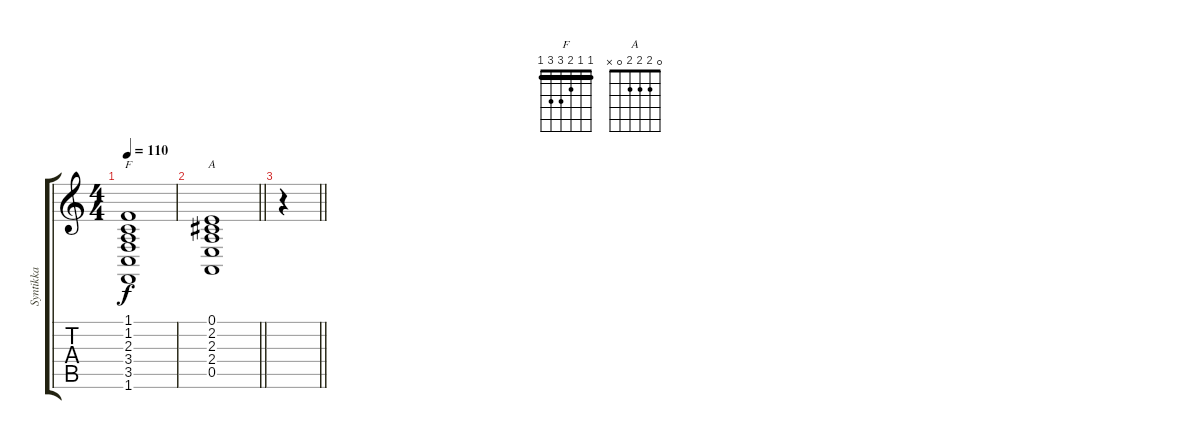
\track ("Syntikka" "Syntikka") {instrument pad2warm}
\staff {score tabs}
\tuning (E4 B3 G3 D3 A2 E2) {hide}
\chord ("F" 1 1 2 3 3 1) {barre 1}
\chord ("A" 0 2 2 2 0 x)
\ts (4 4)
\tempo 110
\clef g2
\ks c
(1.1 1.2 2.3 3.4 3.5 1.6).1{ch "F" dy f} |
\barLineRight lightlight
(0.1 2.2 2.3 2.4 0.5).1{ch "A"} |
\barLineRight lightlight
r.4
